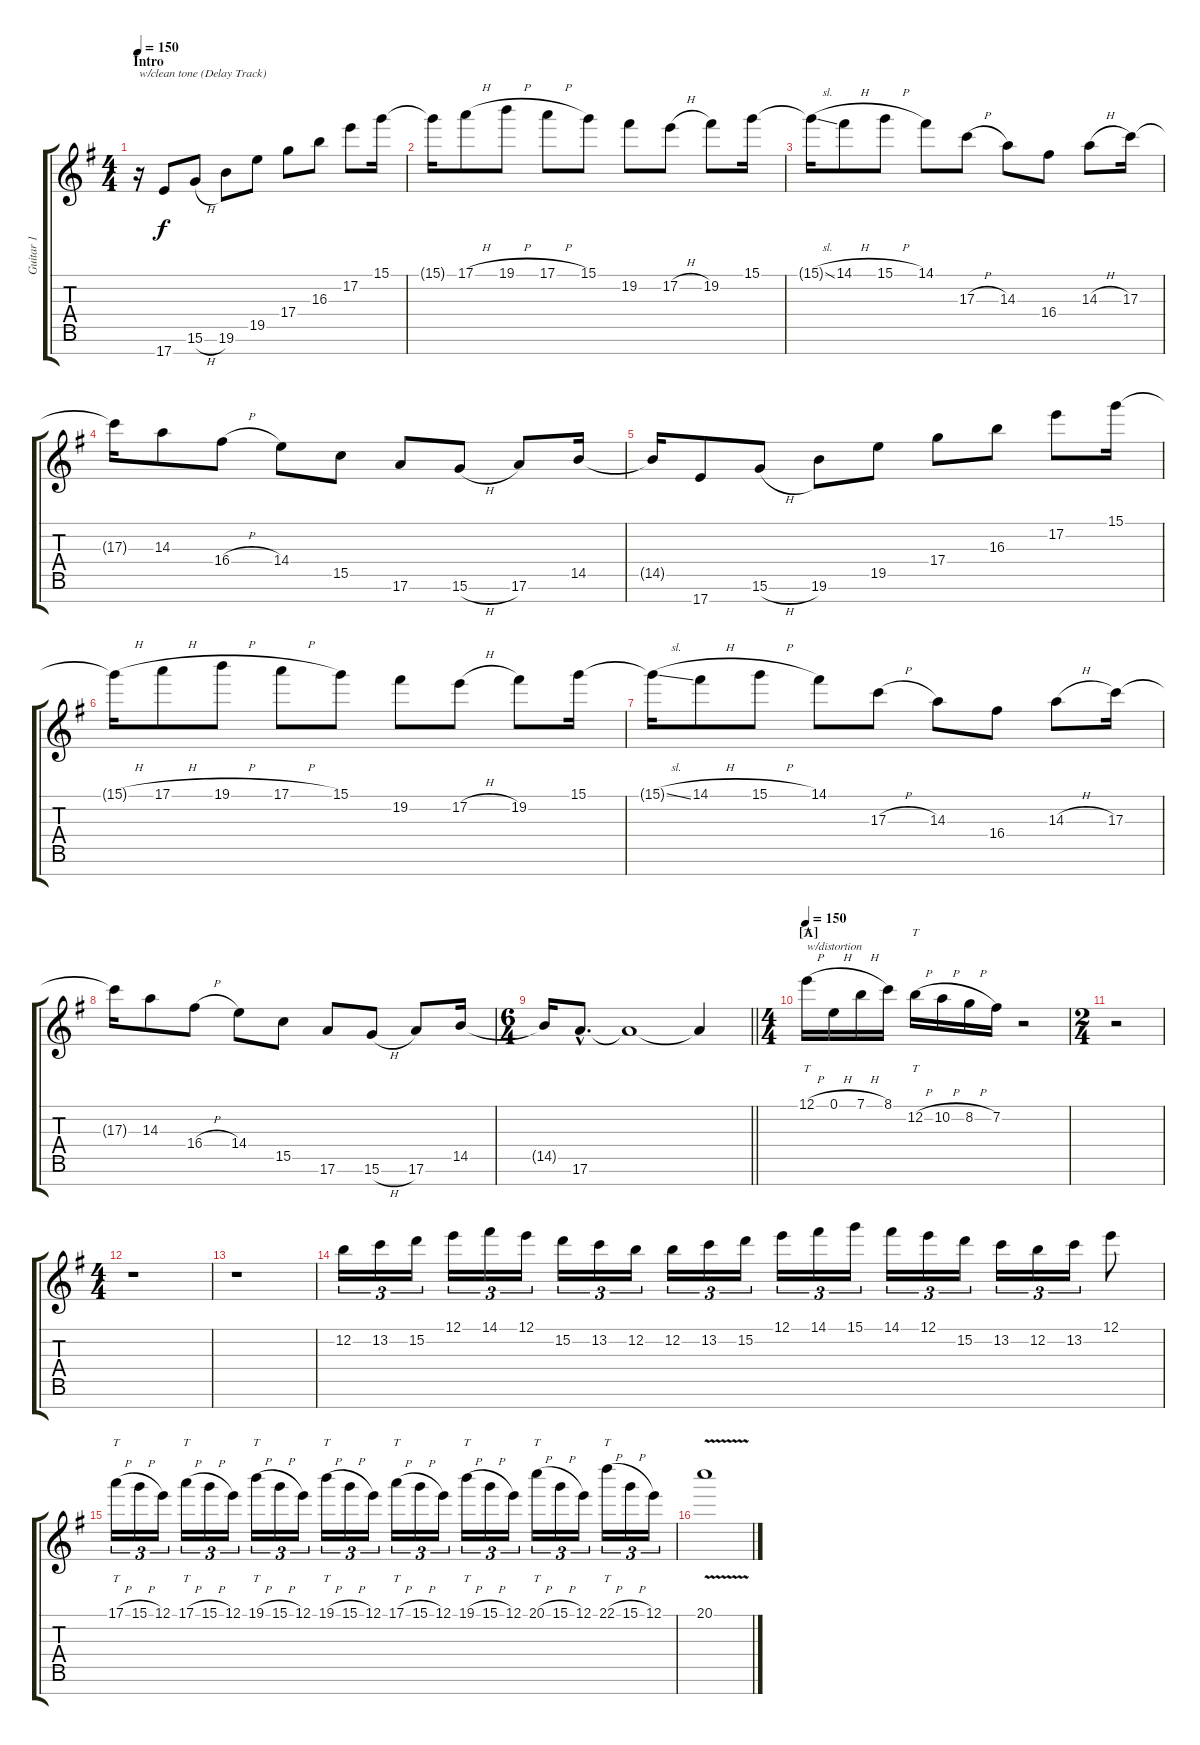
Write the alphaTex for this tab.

\track ("Guitar 1" "Guitar 1") {instrument electricguitarjazz}
\staff {score tabs}
\tuning (E4 B3 G3 D3 A2 E2 B1) {hide}
\ts (4 4)
\section ("" "Intro")
\tempo 150
\clef g2
\ks eminor
r.16{txt "w/clean tone (Delay Track)" dy f instrument electricguitarjazz} 17.7.8 15.6{h}.8 19.6.8 19.5.8 17.4.8 16.3.8 17.2.8 15.1.16 |
15.1{t}.16 17.1{h}.8 19.1{h}.8 17.1{h}.8 15.1.8 19.2.8 17.2{h}.8 19.2.8 15.1.16 |
15.1{sl t}.16 14.1{h}.8 15.1{h}.8 14.1.8 17.3{h}.8 14.3.8 16.4.8 14.3{h}.8 17.3.16 |
17.3{t}.16 14.3.8 16.4{h}.8 14.4.8 15.5.8 17.6.8 15.6{h}.8 17.6.8 14.5.16 |
14.5{t}.16 17.7.8 15.6{h}.8 19.6.8 19.5.8 17.4.8 16.3.8 17.2.8 15.1.16 |
15.1{h t}.16 17.1{h}.8 19.1{h}.8 17.1{h}.8 15.1.8 19.2.8 17.2{h}.8 19.2.8 15.1.16 |
15.1{sl t}.16 14.1{h}.8 15.1{h}.8 14.1.8 17.3{h}.8 14.3.8 16.4.8 14.3{h}.8 17.3.16 |
17.3{t}.16 14.3.8 16.4{h}.8 14.4.8 15.5.8 17.6.8 15.6{h}.8 17.6.8 14.5.16 |
\ts (6 4)
\barLineRight lightlight
14.5{t}.16 17.6{hac}.8{d} 17.6{t}.1 17.6{t}.4 |
\ts (4 4)
\section ("" "[A]")
\tempo 150
12.1{h}.16{tt txt "w/distortion" instrument overdrivenguitar} 0.1{h}.16 7.1{h}.16 8.1.16 12.2{h}.16{tt} 10.2{h}.16 8.2{h}.16 7.2.16 r.2 |
\ts (2 4)
r.2{balance 8} |
\ts (4 4)
r.1 |
r.1 |
12.2.16{tu (3 2)} 13.2.16{tu (3 2)} 15.2.16{tu (3 2)} 12.1.16{tu (3 2)} 14.1.16{tu (3 2)} 12.1.16{tu (3 2)} 15.2.16{tu (3 2)} 13.2.16{tu (3 2)} 12.2.16{tu (3 2)} 12.2.16{tu (3 2)} 13.2.16{tu (3 2)} 15.2.16{tu (3 2)} 12.1.16{tu (3 2)} 14.1.16{tu (3 2)} 15.1.16{tu (3 2)} 14.1.16{tu (3 2)} 12.1.16{tu (3 2)} 15.2.16{tu (3 2)} 13.2.16{tu (3 2)} 12.2.16{tu (3 2)} 13.2.16{tu (3 2)} 12.1.8 |
17.1{h}.16{tt tu (3 2)} 15.1{h}.16{tu (3 2)} 12.1.16{tu (3 2)} 17.1{h}.16{tt tu (3 2)} 15.1{h}.16{tu (3 2)} 12.1.16{tu (3 2)} 19.1{h}.16{tt tu (3 2)} 15.1{h}.16{tu (3 2)} 12.1.16{tu (3 2)} 19.1{h}.16{tt tu (3 2)} 15.1{h}.16{tu (3 2)} 12.1.16{tu (3 2)} 17.1{h}.16{tt tu (3 2)} 15.1{h}.16{tu (3 2)} 12.1.16{tu (3 2)} 19.1{h}.16{tt tu (3 2)} 15.1{h}.16{tu (3 2)} 12.1.16{tu (3 2)} 20.1{h}.16{tt tu (3 2)} 15.1{h}.16{tu (3 2)} 12.1.16{tu (3 2)} 22.1{h}.16{tt tu (3 2)} 15.1{h}.16{tu (3 2)} 12.1.16{tu (3 2)} |
20.1{v}.1
